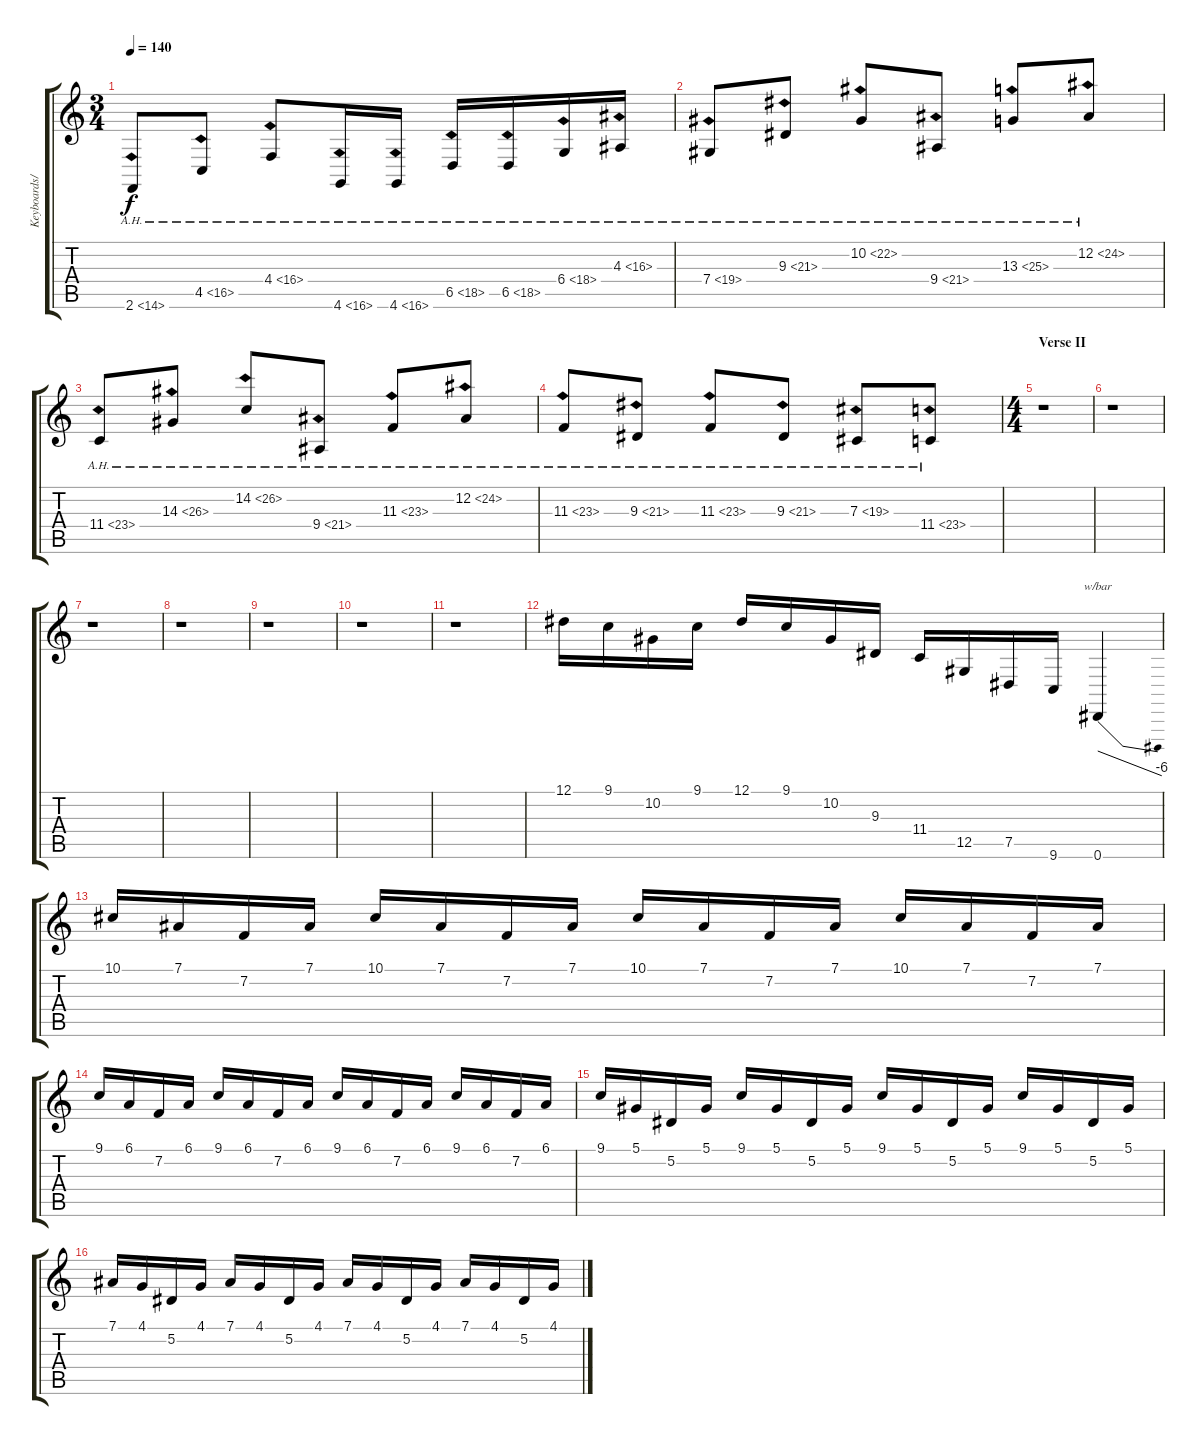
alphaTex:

\track ("Keyboards/solos" "Keyboards/") {instrument brightacousticpiano}
\staff {score tabs}
\tuning (Eb4 Bb3 Gb3 Db3 Ab2 Eb2) {hide}
\ts (3 4)
\tempo 140
\clef g2
\ks c
2.6{ah 12}.8{dy f} 4.5{ah 12}.8 4.4{ah 12}.8 4.6{ah 12}.16 4.6{ah 12}.16 6.5{ah 12}.16 6.5{ah 12}.16 6.4{ah 12}.16 4.3{ah 12}.16 |
7.4{ah 12}.8 9.3{ah 12}.8 10.2{ah 12}.8 9.4{ah 12}.8 13.3{ah 12}.8 12.2{ah 12}.8 |
11.4{ah 12}.8 14.3{ah 12}.8 14.2{ah 12}.8 9.4{ah 12}.8 11.3{ah 12}.8 12.2{ah 12}.8 |
11.3{ah 12}.8 9.3{ah 12}.8 11.3{ah 12}.8 9.3{ah 12}.8 7.3{ah 12}.8 11.4{ah 12}.8 |
\ts (4 4)
\section ("" "Verse II")
r.1 |
r.1 |
r.1 |
r.1 |
r.1 |
r.1 |
r.1 |
12.1.16{volume 14 instrument harpsichord} 9.1.16 10.2.16 9.1.16 12.1.16 9.1.16 10.2.16 9.3.16 11.4.16 12.5.16 7.5.16 9.6.16 0.6.4{tbe (dive default 0 0 60 -24)} |
10.1.16 7.1.16 7.2.16 7.1.16 10.1.16 7.1.16 7.2.16 7.1.16 10.1.16 7.1.16 7.2.16 7.1.16 10.1.16 7.1.16 7.2.16 7.1.16 |
9.1.16 6.1.16 7.2.16 6.1.16 9.1.16 6.1.16 7.2.16 6.1.16 9.1.16 6.1.16 7.2.16 6.1.16 9.1.16 6.1.16 7.2.16 6.1.16 |
9.1.16 5.1.16 5.2.16 5.1.16 9.1.16 5.1.16 5.2.16 5.1.16 9.1.16 5.1.16 5.2.16 5.1.16 9.1.16 5.1.16 5.2.16 5.1.16 |
7.1.16 4.1.16 5.2.16 4.1.16 7.1.16 4.1.16 5.2.16 4.1.16 7.1.16 4.1.16 5.2.16 4.1.16 7.1.16 4.1.16 5.2.16 4.1.16
